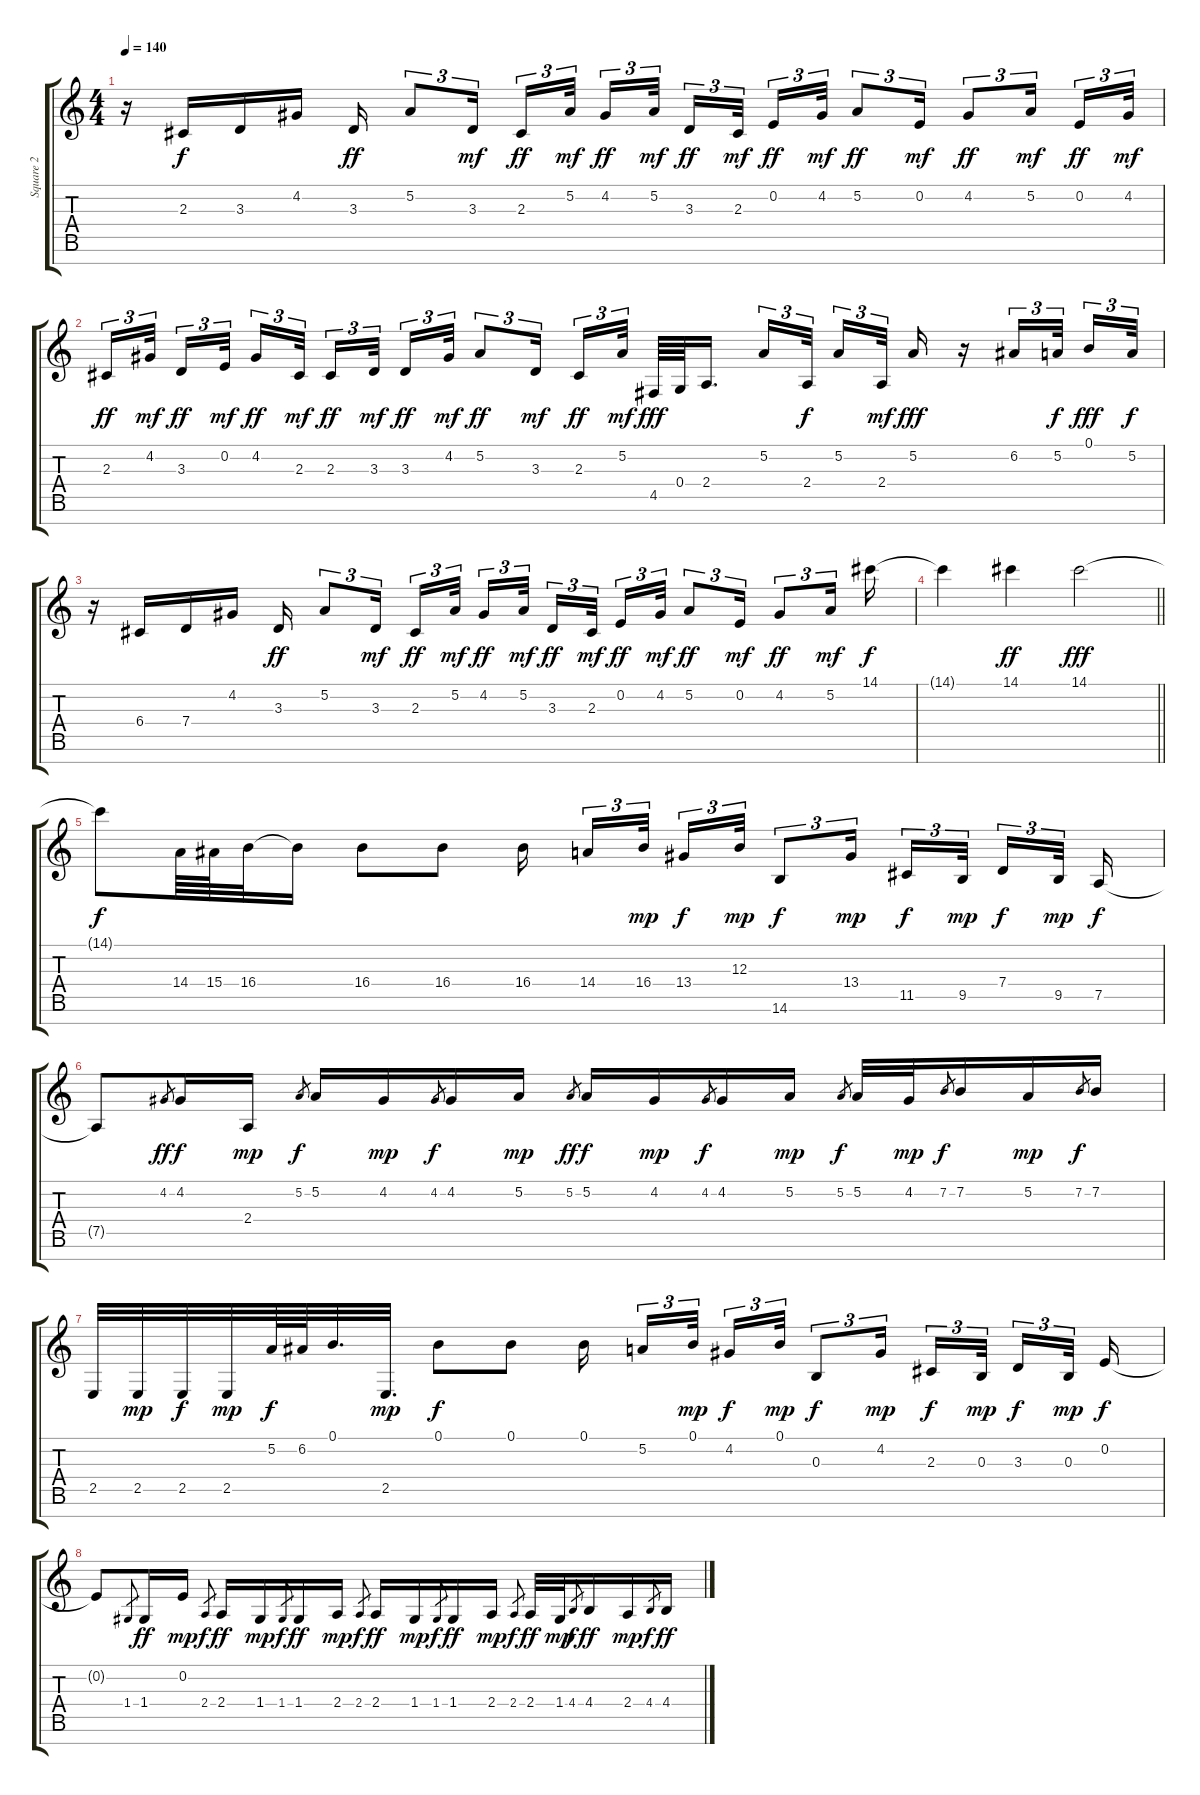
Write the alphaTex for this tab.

\track ("Square 2" "Square 2") {instrument lead1square}
\staff {score tabs}
\tuning (B4 E4 B3 G3 D3 A2 Eb2) {hide}
\ts (4 4)
\tempo 140
\clef g2
\ks c
r.16{dy f} 2.3.16 3.3.16 4.2.16 3.3.16{dy ff} 5.2.8{tu (3 2)} 3.3.16{tu (3 2) dy mf beam splitsecondary} 2.3.16{tu (3 2) dy ff} 5.2.32{tu (3 2) dy mf} 4.2.16{tu (3 2) dy ff} 5.2.32{tu (3 2) dy mf beam splitsecondary} 3.3.16{tu (3 2) dy ff} 2.3.32{tu (3 2) dy mf beam splitsecondary} 0.2.16{tu (3 2) dy ff} 4.2.32{tu (3 2) dy mf} 5.2.8{tu (3 2) dy ff} 0.2.16{tu (3 2) dy mf} 4.2.8{tu (3 2) dy ff} 5.2.16{tu (3 2) dy mf beam splitsecondary} 0.2.16{tu (3 2) dy ff} 4.2.32{tu (3 2) dy mf} |
2.3.16{tu (3 2) dy ff} 4.2.32{tu (3 2) dy mf beam splitsecondary} 3.3.16{tu (3 2) dy ff} 0.2.32{tu (3 2) dy mf beam splitsecondary} 4.2.16{tu (3 2) dy ff} 2.3.32{tu (3 2) dy mf beam splitsecondary} 2.3.16{tu (3 2) dy ff} 3.3.32{tu (3 2) dy mf} 3.3.16{tu (3 2) dy ff} 4.2.32{tu (3 2) dy mf} 5.2.8{tu (3 2) dy ff} 3.3.16{tu (3 2) dy mf beam splitsecondary} 2.3.16{tu (3 2) dy ff} 5.2.32{tu (3 2) dy mf} 4.5.64{dy fff} 0.4.64 2.4.16{d beam splitsecondary} 5.2.16{tu (3 2)} 2.4.32{tu (3 2) dy f beam splitsecondary} 5.2.16{tu (3 2)} 2.4.32{tu (3 2) dy mf} 5.2.16{dy fff} r.16 6.2.16{tu (3 2)} 5.2.32{tu (3 2) dy f beam splitsecondary} 0.1.16{tu (3 2) dy fff} 5.2.32{tu (3 2) dy f} |
r.16 6.4.16 7.4.16 4.2.16 3.3.16{dy ff} 5.2.8{tu (3 2)} 3.3.16{tu (3 2) dy mf beam splitsecondary} 2.3.16{tu (3 2) dy ff} 5.2.32{tu (3 2) dy mf} 4.2.16{tu (3 2) dy ff} 5.2.32{tu (3 2) dy mf beam splitsecondary} 3.3.16{tu (3 2) dy ff} 2.3.32{tu (3 2) dy mf beam splitsecondary} 0.2.16{tu (3 2) dy ff} 4.2.32{tu (3 2) dy mf} 5.2.8{tu (3 2) dy ff} 0.2.16{tu (3 2) dy mf} 4.2.8{tu (3 2) dy ff} 5.2.16{tu (3 2) dy mf} 14.1.16{dy f} |
\barLineRight lightlight
14.1{t}.4 14.1.4{dy ff} 14.1.2{dy fff} |
14.1{t}.8{dy f} 14.4.64 15.4.64 16.4.32 16.4{t}.16 16.4.8 16.4.8 16.4.16{beam splitsecondary} 14.4.16{tu (3 2)} 16.4.32{tu (3 2) dy mp beam splitsecondary} 13.4.16{tu (3 2) dy f} 12.3.32{tu (3 2) dy mp} 14.6.8{tu (3 2) dy f} 13.4.16{tu (3 2) dy mp beam splitsecondary} 11.5.16{tu (3 2) dy f} 9.5.32{tu (3 2) dy mp beam splitsecondary} 7.4.16{tu (3 2) dy f} 9.5.32{tu (3 2) dy mp beam splitsecondary} 7.5.16{dy f} |
7.5{t}.8 4.2.8{gr dy ff} 4.2.16{dy f} 2.4.16{dy mp} 5.2.8{gr dy f} 5.2.16 4.2.16{dy mp} 4.2.8{gr dy f} 4.2.16 5.2.16{dy mp} 5.2.8{gr dy ff} 5.2.16{dy f} 4.2.16{dy mp} 4.2.8{gr dy f} 4.2.16 5.2.16{dy mp} 5.2.8{gr dy f} 5.2.32 4.2.32{dy mp} 7.2.8{gr dy f} 7.2.16 5.2.16{dy mp} 7.2.8{gr dy f} 7.2.16 |
2.5.32 2.5.32{dy mp} 2.5.32{dy f} 2.5.32{dy mp} 5.2.64{dy f} 6.2.64 0.1.32{d} 2.5.32{d dy mp} 0.1.8{dy f} 0.1.8 0.1.16{beam splitsecondary} 5.2.16{tu (3 2)} 0.1.32{tu (3 2) dy mp beam splitsecondary} 4.2.16{tu (3 2) dy f} 0.1.32{tu (3 2) dy mp} 0.3.8{tu (3 2) dy f} 4.2.16{tu (3 2) dy mp beam splitsecondary} 2.3.16{tu (3 2) dy f} 0.3.32{tu (3 2) dy mp beam splitsecondary} 3.3.16{tu (3 2) dy f} 0.3.32{tu (3 2) dy mp beam splitsecondary} 0.2.16{dy f} |
0.2{t}.8 1.4.8{gr} 1.4.16{dy ff} 0.2.16{dy mp} 2.4.8{gr dy f} 2.4.16{dy ff} 1.4.16{dy mp} 1.4.8{gr dy f} 1.4.16{dy ff} 2.4.16{dy mp} 2.4.8{gr dy f} 2.4.16{dy ff} 1.4.16{dy mp} 1.4.8{gr dy f} 1.4.16{dy ff} 2.4.16{dy mp} 2.4.8{gr dy f} 2.4.32{dy ff} 1.4.32{dy mp} 4.4.8{gr dy f} 4.4.16{dy ff} 2.4.16{dy mp} 4.4.8{gr dy f} 4.4.16{dy ff}
